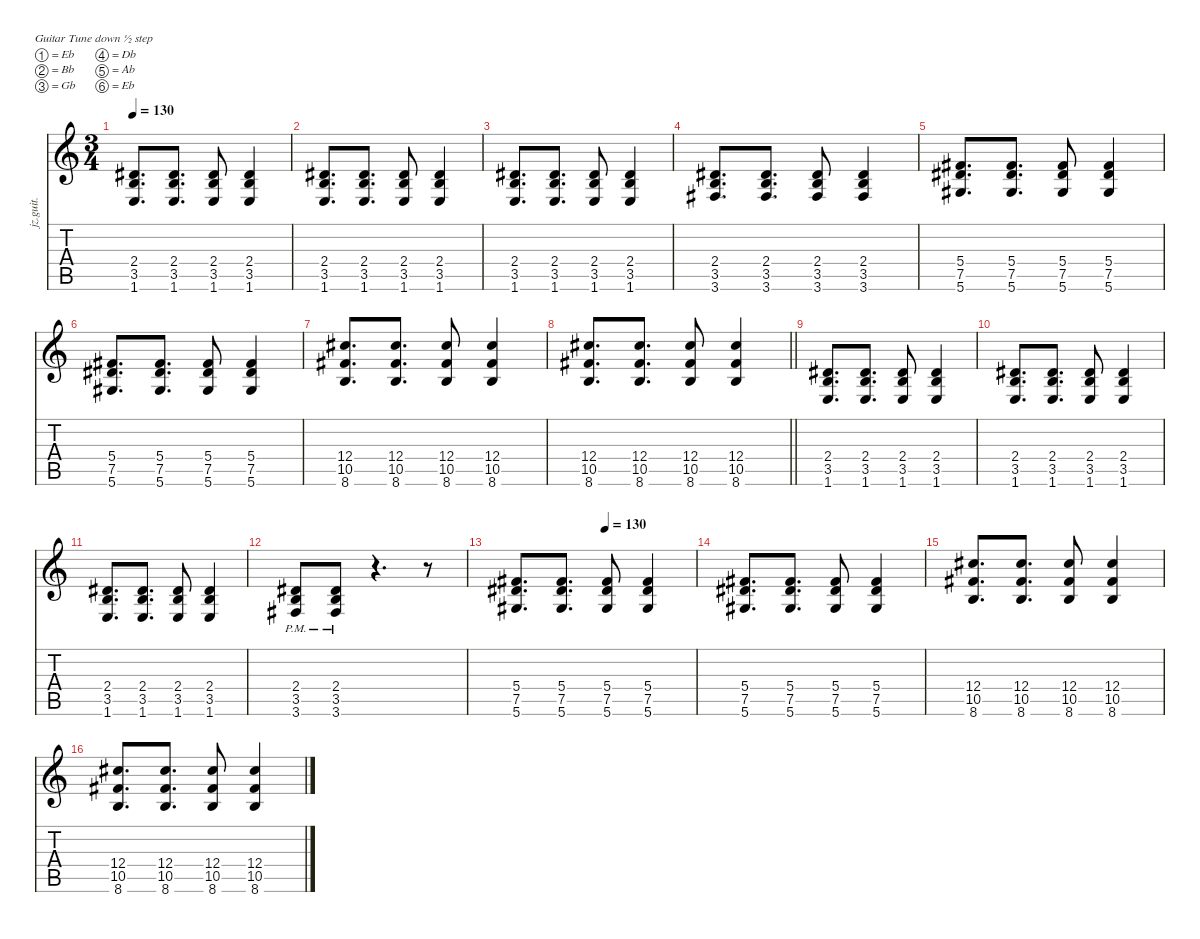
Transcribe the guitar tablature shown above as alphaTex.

\defaultSystemsLayout 4
\hideDynamics
\bracketExtendMode nobrackets
\otherSystemsTrackNameOrientation horizontal
\track ("Track 2" "jz.guit.") {instrument electricguitarjazz}
\staff {score tabs}
\tuning (Eb4 Bb3 Gb3 Db3 Ab2 Eb2)
\ts (3 4)
\tempo 130
\clef g2
\ks c
(2.4{acc #} 3.5 1.6).8{d dy f beam Up} (2.4{acc #} 3.5 1.6).8{d beam Up} (2.4{acc #} 3.5 1.6).8{beam Up} (2.4{acc #} 3.5 1.6).4{beam Up} |
(2.4{acc #} 3.5 1.6).8{d beam Up} (2.4{acc #} 3.5 1.6).8{d beam Up} (2.4{acc #} 3.5 1.6).8{beam Up} (2.4{acc #} 3.5 1.6).4{beam Up} |
(2.4{acc #} 3.5 1.6).8{d beam Up} (2.4{acc #} 3.5 1.6).8{d beam Up} (2.4{acc #} 3.5 1.6).8{beam Up} (2.4{acc #} 3.5 1.6).4{beam Up} |
(2.4{acc #} 3.5 3.6{acc #}).8{d beam Up} (2.4{acc #} 3.5 3.6{acc #}).8{d beam Up} (2.4{acc #} 3.5 3.6{acc #}).8{beam Up} (2.4{acc #} 3.5 3.6{acc #}).4{beam Up} |
(5.4{acc #} 7.5{acc #} 5.6{acc #}).8{d beam Up} (5.4{acc #} 7.5{acc #} 5.6{acc #}).8{d beam Up} (5.4{acc #} 7.5{acc #} 5.6{acc #}).8{beam Up} (5.4{acc #} 7.5{acc #} 5.6{acc #}).4{beam Up} |
(5.4{acc #} 7.5{acc #} 5.6{acc #}).8{d beam Up} (5.4{acc #} 7.5{acc #} 5.6{acc #}).8{d beam Up} (5.4{acc #} 7.5{acc #} 5.6{acc #}).8{beam Up} (5.4{acc #} 7.5{acc #} 5.6{acc #}).4{beam Up} |
(12.4{acc #} 10.5{acc #} 8.6).8{d beam Up} (12.4{acc #} 10.5{acc #} 8.6).8{d beam Up} (12.4{acc #} 10.5{acc #} 8.6).8{beam Up} (12.4{acc #} 10.5{acc #} 8.6).4{beam Up} |
\barLineRight lightlight
(12.4{acc #} 10.5{acc #} 8.6).8{d beam Up} (12.4{acc #} 10.5{acc #} 8.6).8{d beam Up} (12.4{acc #} 10.5{acc #} 8.6).8{beam Up} (12.4{acc #} 10.5{acc #} 8.6).4{beam Up} |
(2.4{acc #} 3.5 1.6).8{d beam Up} (2.4{acc #} 3.5 1.6).8{d beam Up} (2.4{acc #} 3.5 1.6).8{beam Up} (2.4{acc #} 3.5 1.6).4{beam Up} |
(2.4{acc #} 3.5 1.6).8{d beam Up} (2.4{acc #} 3.5 1.6).8{d beam Up} (2.4{acc #} 3.5 1.6).8{beam Up} (2.4{acc #} 3.5 1.6).4{beam Up} |
(2.4{acc #} 3.5 1.6).8{d beam Up} (2.4{acc #} 3.5 1.6).8{d beam Up} (2.4{acc #} 3.5 1.6).8{beam Up} (2.4{acc #} 3.5 1.6).4{beam Up} |
(2.4{pm acc #} 3.5{pm} 3.6{pm acc #}).8{beam Up} (2.4{pm acc #} 3.5{pm} 3.6{pm acc #}).8{beam Up} r.4{d beam Up} r.8{beam Up} |
\tempo (130 0.5)
(5.4{acc #} 7.5{acc #} 5.6{acc #}).8{d beam Up} (5.4{acc #} 7.5{acc #} 5.6{acc #}).8{d beam Up} (5.4{acc #} 7.5{acc #} 5.6{acc #}).8{beam Up} (5.4{acc #} 7.5{acc #} 5.6{acc #}).4{beam Up} |
(5.4{acc #} 7.5{acc #} 5.6{acc #}).8{d beam Up} (5.4{acc #} 7.5{acc #} 5.6{acc #}).8{d beam Up} (5.4{acc #} 7.5{acc #} 5.6{acc #}).8{beam Up} (5.4{acc #} 7.5{acc #} 5.6{acc #}).4{beam Up} |
(12.4{acc #} 10.5{acc #} 8.6).8{d beam Up} (12.4{acc #} 10.5{acc #} 8.6).8{d beam Up} (12.4{acc #} 10.5{acc #} 8.6).8{beam Up} (12.4{acc #} 10.5{acc #} 8.6).4{beam Up} |
(12.4{acc #} 10.5{acc #} 8.6).8{d beam Up} (12.4{acc #} 10.5{acc #} 8.6).8{d beam Up} (12.4{acc #} 10.5{acc #} 8.6).8{beam Up} (12.4{acc #} 10.5{acc #} 8.6).4{beam Up}
